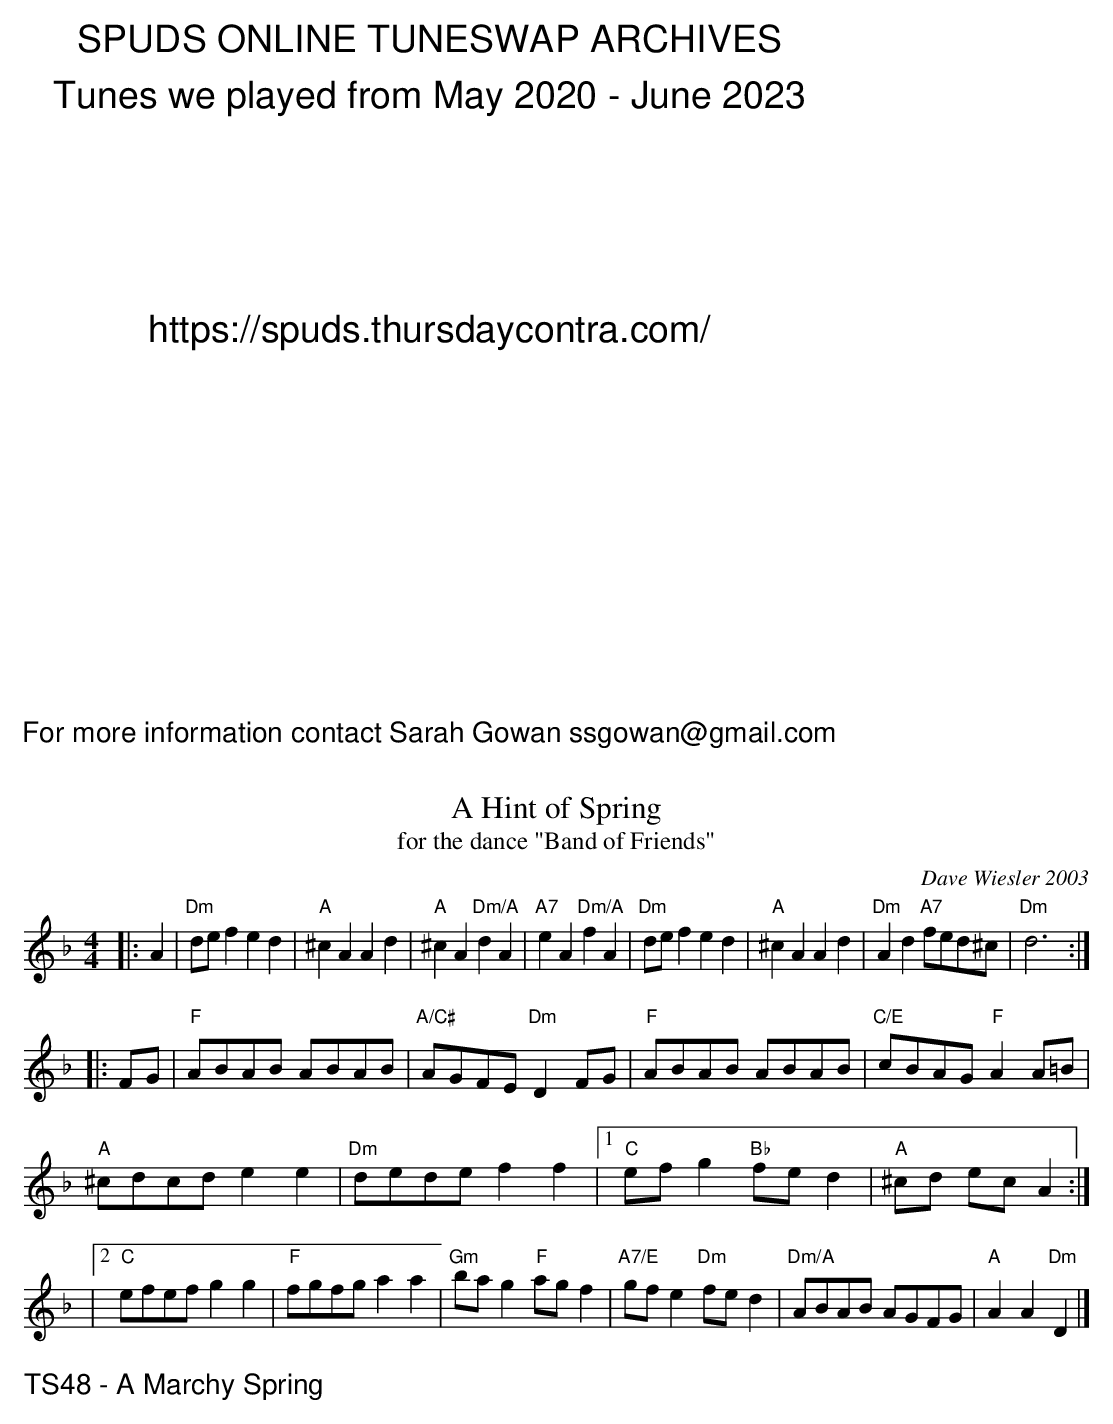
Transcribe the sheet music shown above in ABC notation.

X:1
T:Hint of Spring, A
T:for the dance "Band of Friends"
C:Dave Wiesler 2003
M:4/4
L:1/8
K:Dm
|:A2|"Dm"def2e2d2|"A"^c2A2A2d2|"A"^c2A2"Dm/A"d2A2|"A7"e2A2 "Dm/A"f2A2|\
"Dm"def2e2d2|"A"^c2A2A2d2|"Dm"A2d2"A7"fed^c|"Dm"d6:|
|:FG|"F"ABAB ABAB|"A/C#"AGFE "Dm"D2FG|"F"ABAB ABAB|"C/E"cBAG "F"A2A=B|
"A"^cdcde2e2|"Dm"dedef2f2|1"C"efg2"Bb"fed2|"A"^cd ecA2:|
|2"C"efefg2g2|"F"fgfga2a2|\
"Gm"bag2"F"agf2|"A7/E"gfe2"Dm"fed2|"Dm/A"ABAB AGFG|"A"A2A2"Dm"D2|]
